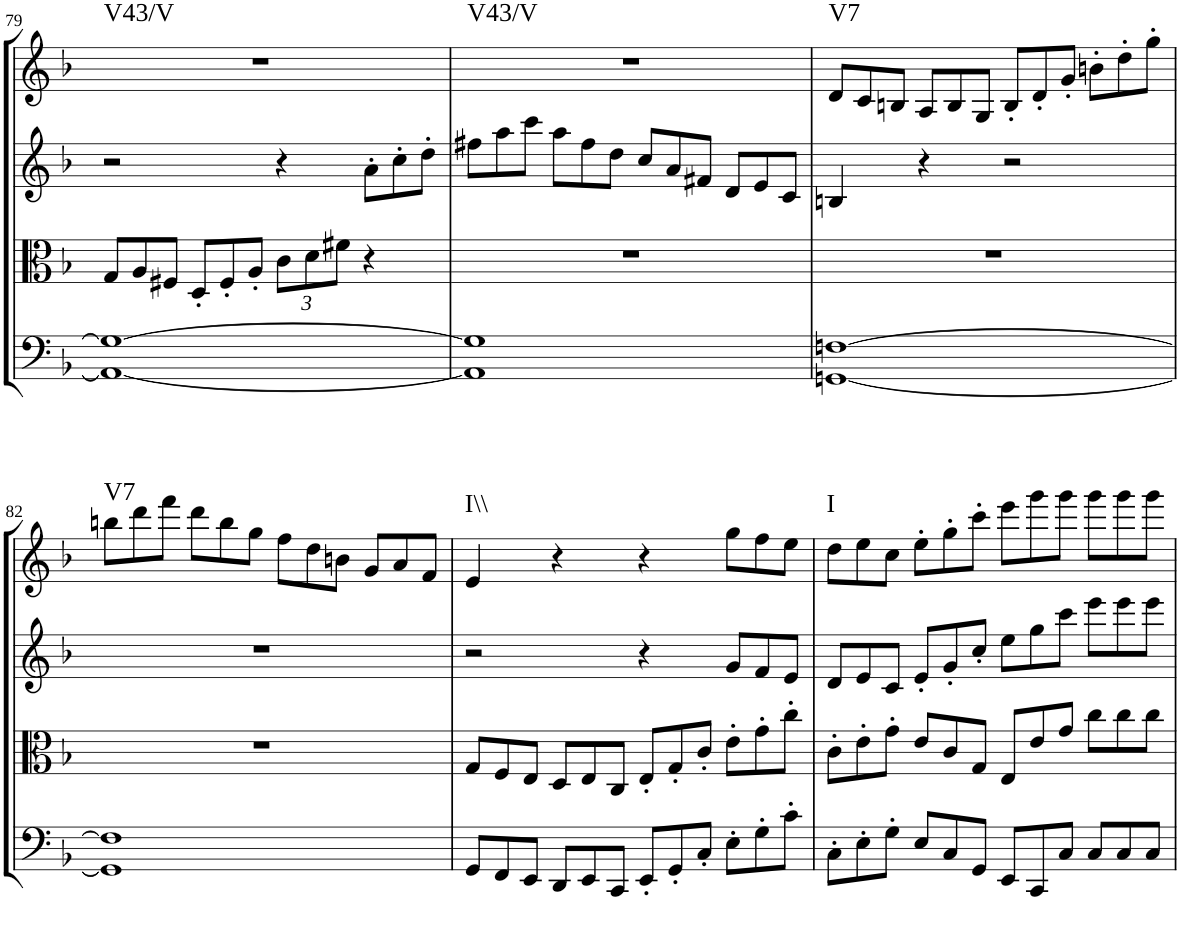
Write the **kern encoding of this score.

**kern	**kern	**kern	**kern	**harte
*part4	*part3	*part2	*part1	*part1
*staff4	*staff3	*staff2	*staff1	*
*I"Cello	*I"Viola	*I"2nd Violin	*I"1st Violin	*
*	*I'Vla	*I'Vln	*I'Vln	*
!!LO:PB:g=z
*clefF4	*clefC3	*clefG2	*clefG2	*
*k[b-]	*k[b-]	*k[b-]	*k[b-]	*
*M4/4	*M4/4	*M4/4	*M4/4	*
*met(c)	*met(c)	*met(c)	*met(c)	*
*	*Xtuplet	*	*	*
=79	=79	=79	=79	=79
!	!	!	!	!LO:H:kt=V43/V
1AA_ 1G-_	12G/L	2r	1r	N
.	12A/	.	.	.
.	12F#X/J	.	.	.
.	12D'/L	.	.	.
.	12F#'/	.	.	.
.	12A'/J	.	.	.
*	*tuplet	*	*	*
*	*Xbrackettup	*	*	*
.	12c\L	4r	.	.
.	12d\	.	.	.
.	12f#X\J	.	.	.
*	*	*Xtuplet	*	*
.	4r	12a'\L	.	.
.	.	12cc'\	.	.
.	.	12dd'\J	.	.
=80	=80	=80	=80	=80
!	!	!	!	!LO:H:kt=V43/V
1AA] 1G-]	1r	12ff#X\L	1r	N
.	.	12aa\	.	.
.	.	12ccc\J	.	.
.	.	12aa\L	.	.
.	.	12ff#\	.	.
.	.	12dd\J	.	.
.	.	12cc/L	.	.
.	.	12a/	.	.
.	.	12f#X/J	.	.
.	.	12d/L	.	.
.	.	12e/	.	.
.	.	12c/J	.	.
=81	=81	=81	=81	=81
*	*	*	*Xtuplet	*
!	!	!	!	!LO:H:kt=V7
[1GGn [1Fn	1r	4Bn/	12d/L	N
.	.	.	12c/	.
.	.	.	12Bn/J	.
.	.	4r	12A/L	.
.	.	.	12B/	.
.	.	.	12G/J	.
.	.	2r	12B'/L	.
.	.	.	12d'/	.
.	.	.	12g'/J	.
.	.	.	12bn'\L	.
.	.	.	12dd'\	.
.	.	.	12gg'\J	.
!!LO:LB:g=z
=82	=82	=82	=82	=82
!	!	!	!	!LO:H:kt=V7
1GG] 1F]	1r	1r	12bbn\L	N
.	.	.	12ddd\	.
.	.	.	12fff\J	.
.	.	.	12ddd\L	.
.	.	.	12bb\	.
.	.	.	12gg\J	.
.	.	.	12ff\L	.
.	.	.	12dd\	.
.	.	.	12bn\J	.
.	.	.	12g/L	.
.	.	.	12a/	.
.	.	.	12f/J	.
=83	=83	=83	=83	=83
*Xtuplet	*Xtuplet	*	*	*
!	!	!	!	!LO:H:kt=I\\
12GG/L	12G/L	2r	4e/	N
12FF/	12F/	.	.	.
12EE/J	12E/J	.	.	.
12DD/L	12D/L	.	4r	.
12EE/	12E/	.	.	.
12CC/J	12C/J	.	.	.
12EE'/L	12E'/L	4r	4r	.
12GG'/	12G'/	.	.	.
12C'/J	12c'/J	.	.	.
12E'\L	12e'\L	12g/L	12gg\L	.
12G'\	12g'\	12f/	12ff\	.
12c'\J	12cc'\J	12e/J	12ee\J	.
=84	=84	=84	=84	=84
!	!	!	!	!LO:H:kt=I
12C'\L	12c'\L	12d/L	12dd\L	N
12E'\	12e'\	12e/	12ee\	.
12G'\J	12g'\J	12c/J	12cc\J	.
12E/L	12e/L	12e'/L	12ee'\L	.
12C/	12c/	12g'/	12gg'\	.
12GG/J	12G/J	12cc'/J	12ccc'\J	.
12EE/L	12E/L	12ee\L	12eee\L	.
12CC/	12e/	12gg\	12ggg\	.
12C/J	12g/J	12ccc\J	12ggg\J	.
12C/L	12cc\L	12eee\L	12ggg\L	.
12C/	12cc\	12eee\	12ggg\	.
12C/J	12cc\J	12eee\J	12ggg\J	.
=	=	=	=	=
*-	*-	*-	*-	*-
